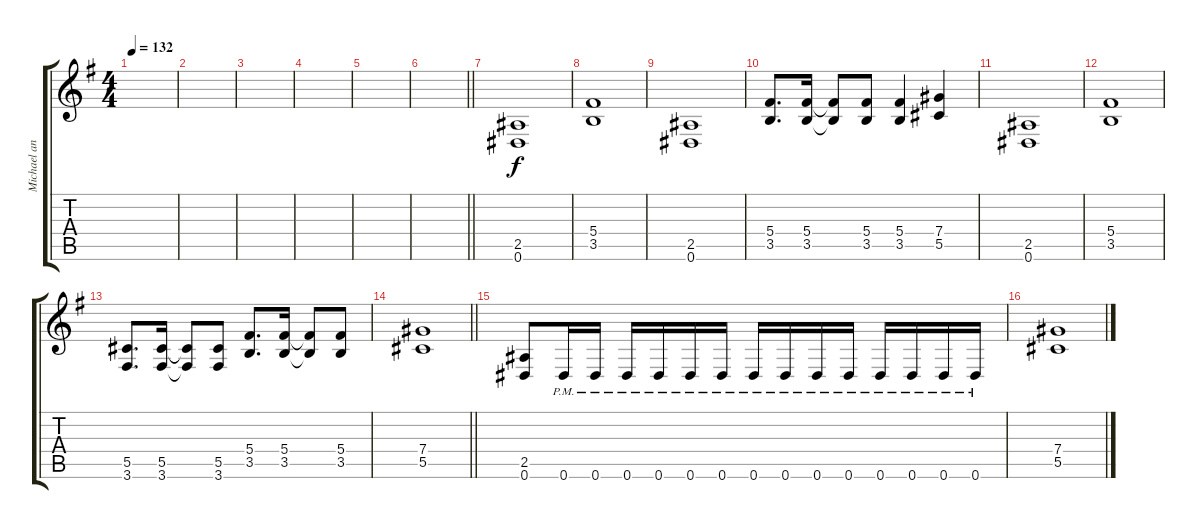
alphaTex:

\track ("Michael and Roland" "Michael an") {instrument distortionguitar}
\staff {score tabs}
\tuning (Eb4 Bb3 Gb3 Db3 Ab2 Eb2) {hide}
\ts (4 4)
\tempo 132
\clef g2
\ks eminor
|
|
|
|
|
\barLineRight lightlight
|
(2.5 0.6).1 |
(5.4 3.5).1 |
(2.5 0.6).1 |
(5.4 3.5).8{d} (5.4 3.5).16 (5.4{t} 3.5{t}).8 (5.4 3.5).8 (5.4 3.5).4 (7.4 5.5).4 |
(2.5 0.6).1 |
(5.4 3.5).1 |
(5.5 3.6).8{d} (5.5 3.6).16 (5.5{t} 3.6{t}).8 (5.5 3.6).8 (5.4 3.5).8{d} (5.4 3.5).16 (5.4{t} 3.5{t}).8 (5.4 3.5).8 |
\barLineRight lightlight
(7.4 5.5).1 |
(2.5 0.6).8 0.6{pm}.16 0.6{pm}.16 0.6{pm}.16 0.6{pm}.16 0.6{pm}.16 0.6{pm}.16 0.6{pm}.16 0.6{pm}.16 0.6{pm}.16 0.6{pm}.16 0.6{pm}.16 0.6{pm}.16 0.6{pm}.16 0.6{pm}.16 |
(7.4 5.5).1
